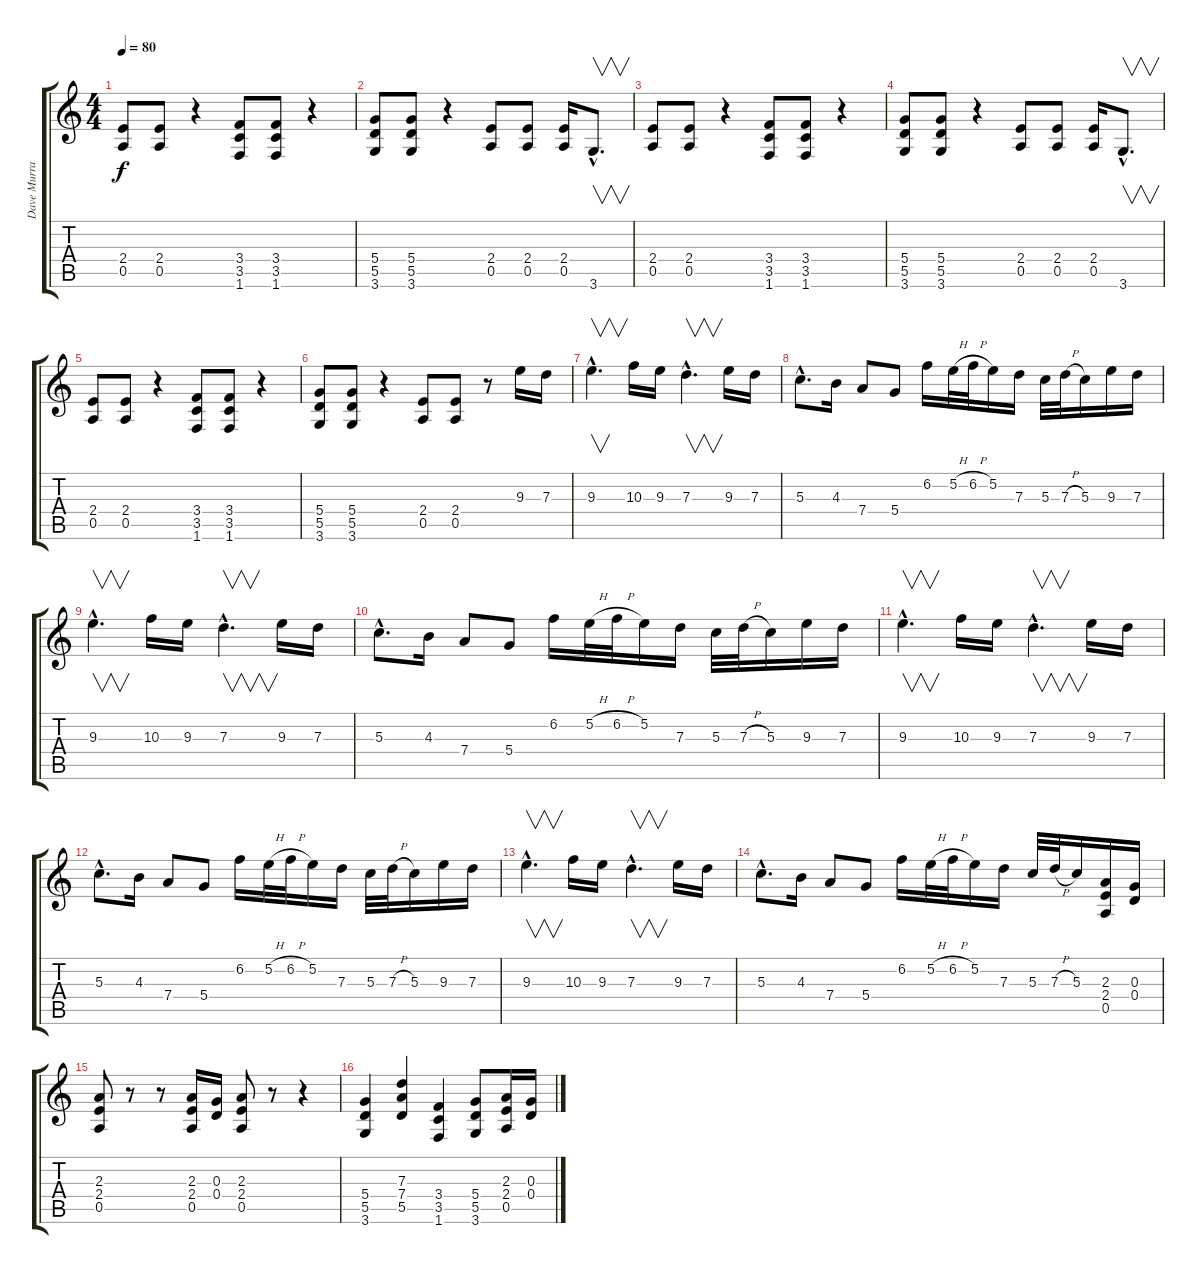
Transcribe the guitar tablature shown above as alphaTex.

\track ("Dave Murray" "Dave Murra") {instrument distortionguitar}
\staff {score tabs}
\tuning (E4 B3 G3 D3 A2 E2) {hide}
\ts (4 4)
\tempo 80
\clef g2
\ks c
(2.4 0.5).8{dy f} (2.4 0.5).8 r.4 (3.4 3.5 1.6).8 (3.4 3.5 1.6).8 r.4 |
(5.4 5.5 3.6).8 (5.4 5.5 3.6).8 r.4 (2.4 0.5).8 (2.4 0.5).8 (2.4 0.5).16 3.6{hac}.8{v d} |
(2.4 0.5).8 (2.4 0.5).8 r.4 (3.4 3.5 1.6).8 (3.4 3.5 1.6).8 r.4 |
(5.4 5.5 3.6).8 (5.4 5.5 3.6).8 r.4 (2.4 0.5).8 (2.4 0.5).8 (2.4 0.5).16 3.6{hac}.8{v d} |
(2.4 0.5).8 (2.4 0.5).8 r.4 (3.4 3.5 1.6).8 (3.4 3.5 1.6).8 r.4 |
(5.4 5.5 3.6).8 (5.4 5.5 3.6).8 r.4 (2.4 0.5).8 (2.4 0.5).8 r.8 9.3.16 7.3.16 |
9.3{hac}.4{v d} 10.3.16 9.3.16 7.3{hac}.4{v d} 9.3.16 7.3.16 |
5.3{hac}.8{d} 4.3.16 7.4.8 5.4.8 6.2.16 5.2{h}.32 6.2{h}.32 5.2.16 7.3.16 5.3.32 7.3{h}.32 5.3.16 9.3.16 7.3.16 |
9.3{hac}.4{v d} 10.3.16 9.3.16 7.3{hac}.4{v d} 9.3.16 7.3.16 |
5.3{hac}.8{d} 4.3.16 7.4.8 5.4.8 6.2.16 5.2{h}.32 6.2{h}.32 5.2.16 7.3.16 5.3.32 7.3{h}.32 5.3.16 9.3.16 7.3.16 |
9.3{hac}.4{v d} 10.3.16 9.3.16 7.3{hac}.4{v d} 9.3.16 7.3.16 |
5.3{hac}.8{d} 4.3.16 7.4.8 5.4.8 6.2.16 5.2{h}.32 6.2{h}.32 5.2.16 7.3.16 5.3.32 7.3{h}.32 5.3.16 9.3.16 7.3.16 |
9.3{hac}.4{v d} 10.3.16 9.3.16 7.3{hac}.4{v d} 9.3.16 7.3.16 |
5.3{hac}.8{d} 4.3.16 7.4.8 5.4.8 6.2.16 5.2{h}.32 6.2{h}.32 5.2.16 7.3.16 5.3.32 7.3{h}.32 5.3.16 (2.3 2.4 0.5).16 (0.3 0.4).16 |
(2.3 2.4 0.5).8 r.8 r.8 (2.3 2.4 0.5).16 (0.3 0.4).16 (2.3 2.4 0.5).8 r.8 r.4 |
(5.4 5.5 3.6).4 (7.3 7.4 5.5).4 (3.4 3.5 1.6).4 (5.4 5.5 3.6).8 (2.3 2.4 0.5).16 (0.3 0.4).16
